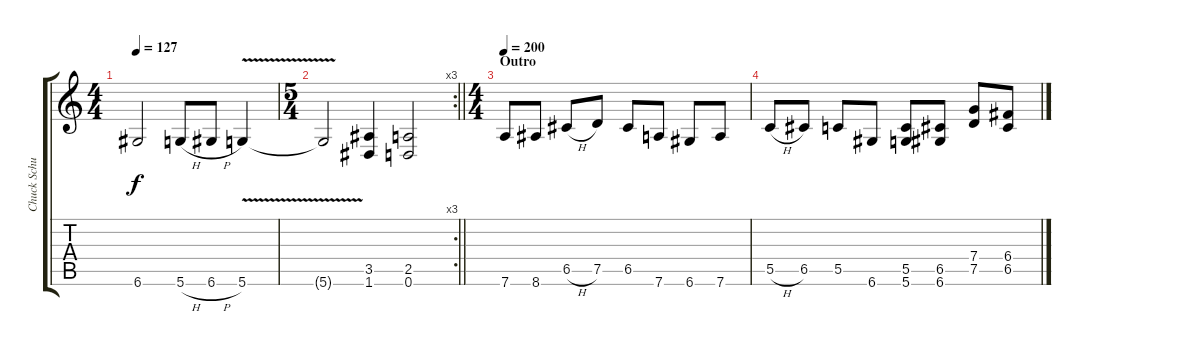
\track ("Chuck Schuldiner" "Chuck Schu") {instrument distortionguitar}
\staff {score tabs}
\tuning (D4 A3 F3 C3 G2 D2) {hide}
\ts (4 4)
\tempo 127
\clef g2
\ks c
6.6.2{dy f} 5.6{h}.8 6.6{h}.8 5.6{v}.4 |
\rc 3
\ts (5 4)
\barLineRight lightlight
5.6{t}.2 (3.5 1.6).4 (2.5 0.6).2 |
\ts (4 4)
\section ("" "Outro")
\tempo 200
7.6.8 8.6.8 6.5{h}.8 7.5.8 6.5.8 7.6.8 6.6.8 7.6.8 |
5.5{h}.8 6.5.8 5.5.8 6.6.8 (5.5 5.6).8 (6.5 6.6).8 (7.4 7.5).8 (6.4 6.5).8
